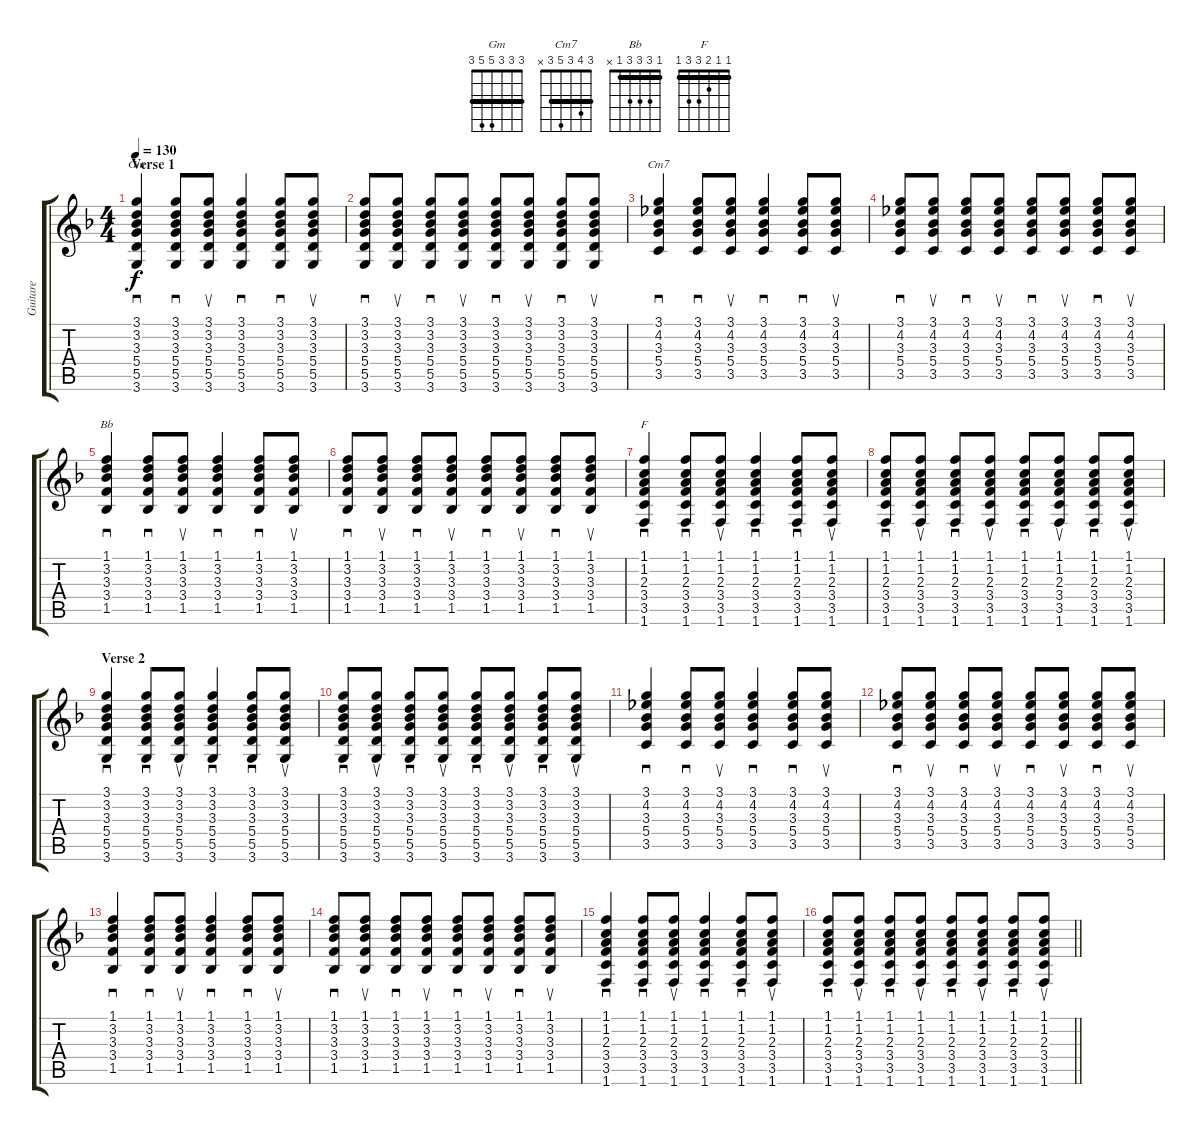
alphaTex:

\track ("Guitare" "Guitare") {instrument acousticguitarsteel}
\staff {score tabs}
\tuning (E4 B3 G3 D3 A2 E2) {hide}
\chord ("Gm" 3 3 3 5 5 3) {barre 3}
\chord ("Cm7" 3 4 3 5 3 x) {barre 3}
\chord ("Bb" 1 3 3 3 1 x) {barre 1}
\chord ("F" 1 1 2 3 3 1) {barre 1}
\ts (4 4)
\section ("" "Verse 1")
\tempo 130
\clef g2
\ks f
(3.1 3.2 3.3 5.4 5.5 3.6).4{sd ch "Gm" dy f} (3.1 3.2 3.3 5.4 5.5 3.6).8{sd} (3.1 3.2 3.3 5.4 5.5 3.6).8{su} (3.1 3.2 3.3 5.4 5.5 3.6).4{sd} (3.1 3.2 3.3 5.4 5.5 3.6).8{sd} (3.1 3.2 3.3 5.4 5.5 3.6).8{su} |
(3.1 3.2 3.3 5.4 5.5 3.6).8{sd} (3.1 3.2 3.3 5.4 5.5 3.6).8{su} (3.1 3.2 3.3 5.4 5.5 3.6).8{sd} (3.1 3.2 3.3 5.4 5.5 3.6).8{su} (3.1 3.2 3.3 5.4 5.5 3.6).8{sd} (3.1 3.2 3.3 5.4 5.5 3.6).8{su} (3.1 3.2 3.3 5.4 5.5 3.6).8{sd} (3.1 3.2 3.3 5.4 5.5 3.6).8{su} |
(3.1 4.2 3.3 5.4 3.5).4{sd ch "Cm7"} (3.1 4.2 3.3 5.4 3.5).8{sd} (3.1 4.2 3.3 5.4 3.5).8{su} (3.1 4.2 3.3 5.4 3.5).4{sd} (3.1 4.2 3.3 5.4 3.5).8{sd} (3.1 4.2 3.3 5.4 3.5).8{su} |
(3.1 4.2 3.3 5.4 3.5).8{sd} (3.1 4.2 3.3 5.4 3.5).8{su} (3.1 4.2 3.3 5.4 3.5).8{sd} (3.1 4.2 3.3 5.4 3.5).8{su} (3.1 4.2 3.3 5.4 3.5).8{sd} (3.1 4.2 3.3 5.4 3.5).8{su} (3.1 4.2 3.3 5.4 3.5).8{sd} (3.1 4.2 3.3 5.4 3.5).8{su} |
(1.1 3.2 3.3 3.4 1.5).4{sd ch "Bb"} (1.1 3.2 3.3 3.4 1.5).8{sd} (1.1 3.2 3.3 3.4 1.5).8{su} (1.1 3.2 3.3 3.4 1.5).4{sd} (1.1 3.2 3.3 3.4 1.5).8{sd} (1.1 3.2 3.3 3.4 1.5).8{su} |
(1.1 3.2 3.3 3.4 1.5).8{sd} (1.1 3.2 3.3 3.4 1.5).8{su} (1.1 3.2 3.3 3.4 1.5).8{sd} (1.1 3.2 3.3 3.4 1.5).8{su} (1.1 3.2 3.3 3.4 1.5).8{sd} (1.1 3.2 3.3 3.4 1.5).8{su} (1.1 3.2 3.3 3.4 1.5).8{sd} (1.1 3.2 3.3 3.4 1.5).8{su} |
(1.1 1.2 2.3 3.4 3.5 1.6).4{sd ch "F"} (1.1 1.2 2.3 3.4 3.5 1.6).8{sd} (1.1 1.2 2.3 3.4 3.5 1.6).8{su} (1.1 1.2 2.3 3.4 3.5 1.6).4{sd} (1.1 1.2 2.3 3.4 3.5 1.6).8{sd} (1.1 1.2 2.3 3.4 3.5 1.6).8{su} |
(1.1 1.2 2.3 3.4 3.5 1.6).8{sd} (1.1 1.2 2.3 3.4 3.5 1.6).8{su} (1.1 1.2 2.3 3.4 3.5 1.6).8{sd} (1.1 1.2 2.3 3.4 3.5 1.6).8{su} (1.1 1.2 2.3 3.4 3.5 1.6).8{sd} (1.1 1.2 2.3 3.4 3.5 1.6).8{su} (1.1 1.2 2.3 3.4 3.5 1.6).8{sd} (1.1 1.2 2.3 3.4 3.5 1.6).8{su} |
\section ("" "Verse 2")
(3.1 3.2 3.3 5.4 5.5 3.6).4{sd} (3.1 3.2 3.3 5.4 5.5 3.6).8{sd} (3.1 3.2 3.3 5.4 5.5 3.6).8{su} (3.1 3.2 3.3 5.4 5.5 3.6).4{sd} (3.1 3.2 3.3 5.4 5.5 3.6).8{sd} (3.1 3.2 3.3 5.4 5.5 3.6).8{su} |
(3.1 3.2 3.3 5.4 5.5 3.6).8{sd} (3.1 3.2 3.3 5.4 5.5 3.6).8{su} (3.1 3.2 3.3 5.4 5.5 3.6).8{sd} (3.1 3.2 3.3 5.4 5.5 3.6).8{su} (3.1 3.2 3.3 5.4 5.5 3.6).8{sd} (3.1 3.2 3.3 5.4 5.5 3.6).8{su} (3.1 3.2 3.3 5.4 5.5 3.6).8{sd} (3.1 3.2 3.3 5.4 5.5 3.6).8{su} |
(3.1 4.2 3.3 5.4 3.5).4{sd} (3.1 4.2 3.3 5.4 3.5).8{sd} (3.1 4.2 3.3 5.4 3.5).8{su} (3.1 4.2 3.3 5.4 3.5).4{sd} (3.1 4.2 3.3 5.4 3.5).8{sd} (3.1 4.2 3.3 5.4 3.5).8{su} |
(3.1 4.2 3.3 5.4 3.5).8{sd} (3.1 4.2 3.3 5.4 3.5).8{su} (3.1 4.2 3.3 5.4 3.5).8{sd} (3.1 4.2 3.3 5.4 3.5).8{su} (3.1 4.2 3.3 5.4 3.5).8{sd} (3.1 4.2 3.3 5.4 3.5).8{su} (3.1 4.2 3.3 5.4 3.5).8{sd} (3.1 4.2 3.3 5.4 3.5).8{su} |
(1.1 3.2 3.3 3.4 1.5).4{sd} (1.1 3.2 3.3 3.4 1.5).8{sd} (1.1 3.2 3.3 3.4 1.5).8{su} (1.1 3.2 3.3 3.4 1.5).4{sd} (1.1 3.2 3.3 3.4 1.5).8{sd} (1.1 3.2 3.3 3.4 1.5).8{su} |
(1.1 3.2 3.3 3.4 1.5).8{sd} (1.1 3.2 3.3 3.4 1.5).8{su} (1.1 3.2 3.3 3.4 1.5).8{sd} (1.1 3.2 3.3 3.4 1.5).8{su} (1.1 3.2 3.3 3.4 1.5).8{sd} (1.1 3.2 3.3 3.4 1.5).8{su} (1.1 3.2 3.3 3.4 1.5).8{sd} (1.1 3.2 3.3 3.4 1.5).8{su} |
(1.1 1.2 2.3 3.4 3.5 1.6).4{sd} (1.1 1.2 2.3 3.4 3.5 1.6).8{sd} (1.1 1.2 2.3 3.4 3.5 1.6).8{su} (1.1 1.2 2.3 3.4 3.5 1.6).4{sd} (1.1 1.2 2.3 3.4 3.5 1.6).8{sd} (1.1 1.2 2.3 3.4 3.5 1.6).8{su} |
\barLineRight lightlight
(1.1 1.2 2.3 3.4 3.5 1.6).8{sd} (1.1 1.2 2.3 3.4 3.5 1.6).8{su} (1.1 1.2 2.3 3.4 3.5 1.6).8{sd} (1.1 1.2 2.3 3.4 3.5 1.6).8{su} (1.1 1.2 2.3 3.4 3.5 1.6).8{sd} (1.1 1.2 2.3 3.4 3.5 1.6).8{su} (1.1 1.2 2.3 3.4 3.5 1.6).8{sd} (1.1 1.2 2.3 3.4 3.5 1.6).8{su}
